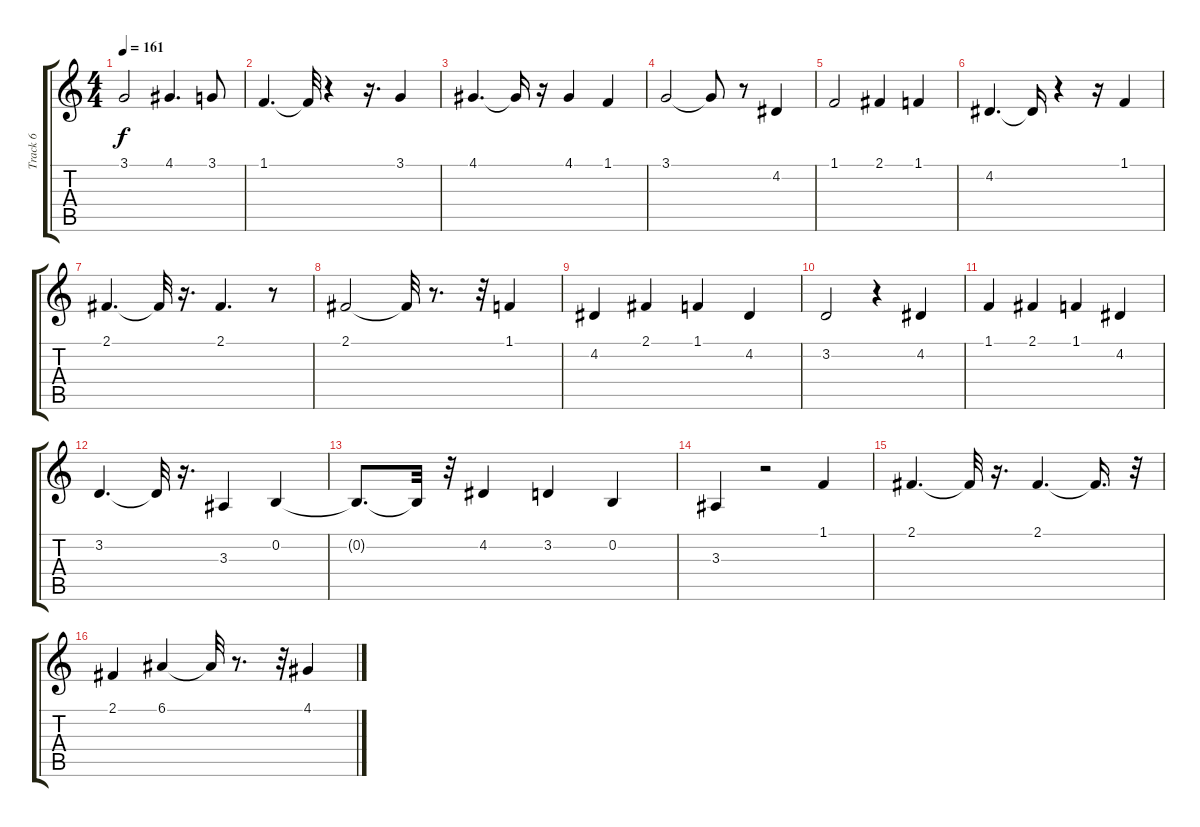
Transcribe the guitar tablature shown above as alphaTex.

\track ("Track 6" "Track 6") {instrument pad4choir}
\staff {score tabs}
\tuning (E4 B3 G3 D3 A2 E2) {hide}
\ts (4 4)
\tempo 161
\clef g2
\ks c
3.1.2{dy f} 4.1.4{d} 3.1.8 |
1.1.4{d} 1.1{t}.32 r.4 r.16{d} 3.1.4 |
4.1.4{d} 4.1{t}.16 r.16 4.1.4 1.1.4 |
3.1.2 3.1{t}.8 r.8 4.2.4 |
1.1.2 2.1.4 1.1.4 |
4.2.4{d} 4.2{t}.16 r.4 r.16 1.1.4 |
2.1.4{d} 2.1{t}.32 r.16{d} 2.1.4{d} r.8 |
2.1.2 2.1{t}.32 r.8{d} r.32 1.1.4 |
4.2.4 2.1.4 1.1.4 4.2.4 |
3.2.2 r.4 4.2.4 |
1.1.4 2.1.4 1.1.4 4.2.4 |
3.2.4{d} 3.2{t}.32 r.16{d} 3.3.4 0.2.4 |
0.2{t}.8{d} 0.2{t}.32 r.32 4.2.4 3.2.4 0.2.4 |
3.3.4 r.2 1.1.4 |
2.1.4{d} 2.1{t}.32 r.16{d} 2.1.4{d} 2.1{t}.16{d} r.32 |
2.1.4 6.1.4 6.1{t}.32 r.8{d} r.32 4.1.4
